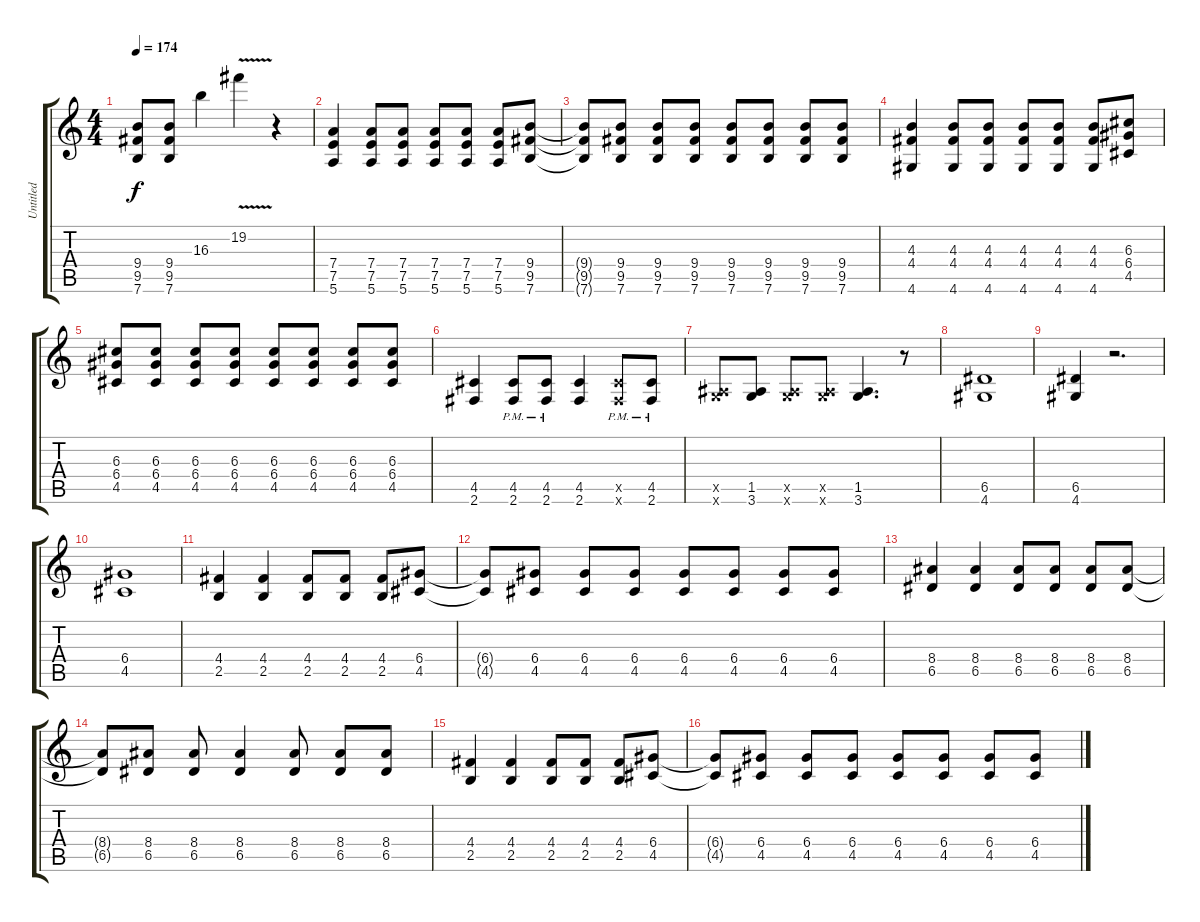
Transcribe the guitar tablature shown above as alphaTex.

\track ("Untitled" "Untitled") {instrument overdrivenguitar}
\staff {score tabs}
\tuning (E4 B3 G3 D3 A2 E2) {hide}
\ts (4 4)
\tempo 174
\clef g2
\ks c
(9.4{t} 9.5{t} 7.6{t}).8{dy f} (9.4 9.5 7.6).8 16.3.4 19.2{v}.4 r.4 |
(7.4 7.5 5.6).4 (7.4 7.5 5.6).8 (7.4 7.5 5.6).8 (7.4 7.5 5.6).8 (7.4 7.5 5.6).8 (7.4 7.5 5.6).8 (9.4 9.5 7.6).8 |
(9.4{t} 9.5{t} 7.6{t}).8 (9.4 9.5 7.6).8 (9.4 9.5 7.6).8 (9.4 9.5 7.6).8 (9.4 9.5 7.6).8 (9.4 9.5 7.6).8 (9.4 9.5 7.6).8 (9.4 9.5 7.6).8 |
(4.3 4.4 4.6).4 (4.3 4.4 4.6).8 (4.3 4.4 4.6).8 (4.3 4.4 4.6).8 (4.3 4.4 4.6).8 (4.3 4.4 4.6).8 (6.3 6.4 4.5).8 |
(6.3 6.4 4.5).8 (6.3 6.4 4.5).8 (6.3 6.4 4.5).8 (6.3 6.4 4.5).8 (6.3 6.4 4.5).8 (6.3 6.4 4.5).8 (6.3 6.4 4.5).8 (6.3 6.4 4.5).8 |
(4.5 2.6).4 (4.5{pm} 2.6{pm}).8 (4.5{pm} 2.6{pm}).8 (4.5 2.6).4 (4.5{pm x} 2.6{pm x}).8 (4.5{pm} 2.6{pm}).8 |
(1.5{x} 3.6{x}).8 (1.5 3.6).8 (1.5{x} 3.6{x}).8 (1.5{x} 3.6{x}).8 (1.5 3.6).4{d} r.8 |
(6.5 4.6).1 |
(6.5 4.6).4 r.2{d} |
(6.4 4.5).1 |
(4.4 2.5).4 (4.4 2.5).4 (4.4 2.5).8 (4.4 2.5).8 (4.4 2.5).8 (6.4 4.5).8 |
(6.4{t} 4.5{t}).8 (6.4 4.5).8 (6.4 4.5).8 (6.4 4.5).8 (6.4 4.5).8 (6.4 4.5).8 (6.4 4.5).8 (6.4 4.5).8 |
(8.4 6.5).4 (8.4 6.5).4 (8.4 6.5).8 (8.4 6.5).8 (8.4 6.5).8 (8.4 6.5).8 |
(8.4{t} 6.5{t}).8 (8.4 6.5).8 (8.4 6.5).8 (8.4 6.5).4 (8.4 6.5).8 (8.4 6.5).8 (8.4 6.5).8 |
(4.4 2.5).4 (4.4 2.5).4 (4.4 2.5).8 (4.4 2.5).8 (4.4 2.5).8 (6.4 4.5).8 |
(6.4{t} 4.5{t}).8 (6.4 4.5).8 (6.4 4.5).8 (6.4 4.5).8 (6.4 4.5).8 (6.4 4.5).8 (6.4 4.5).8 (6.4 4.5).8
